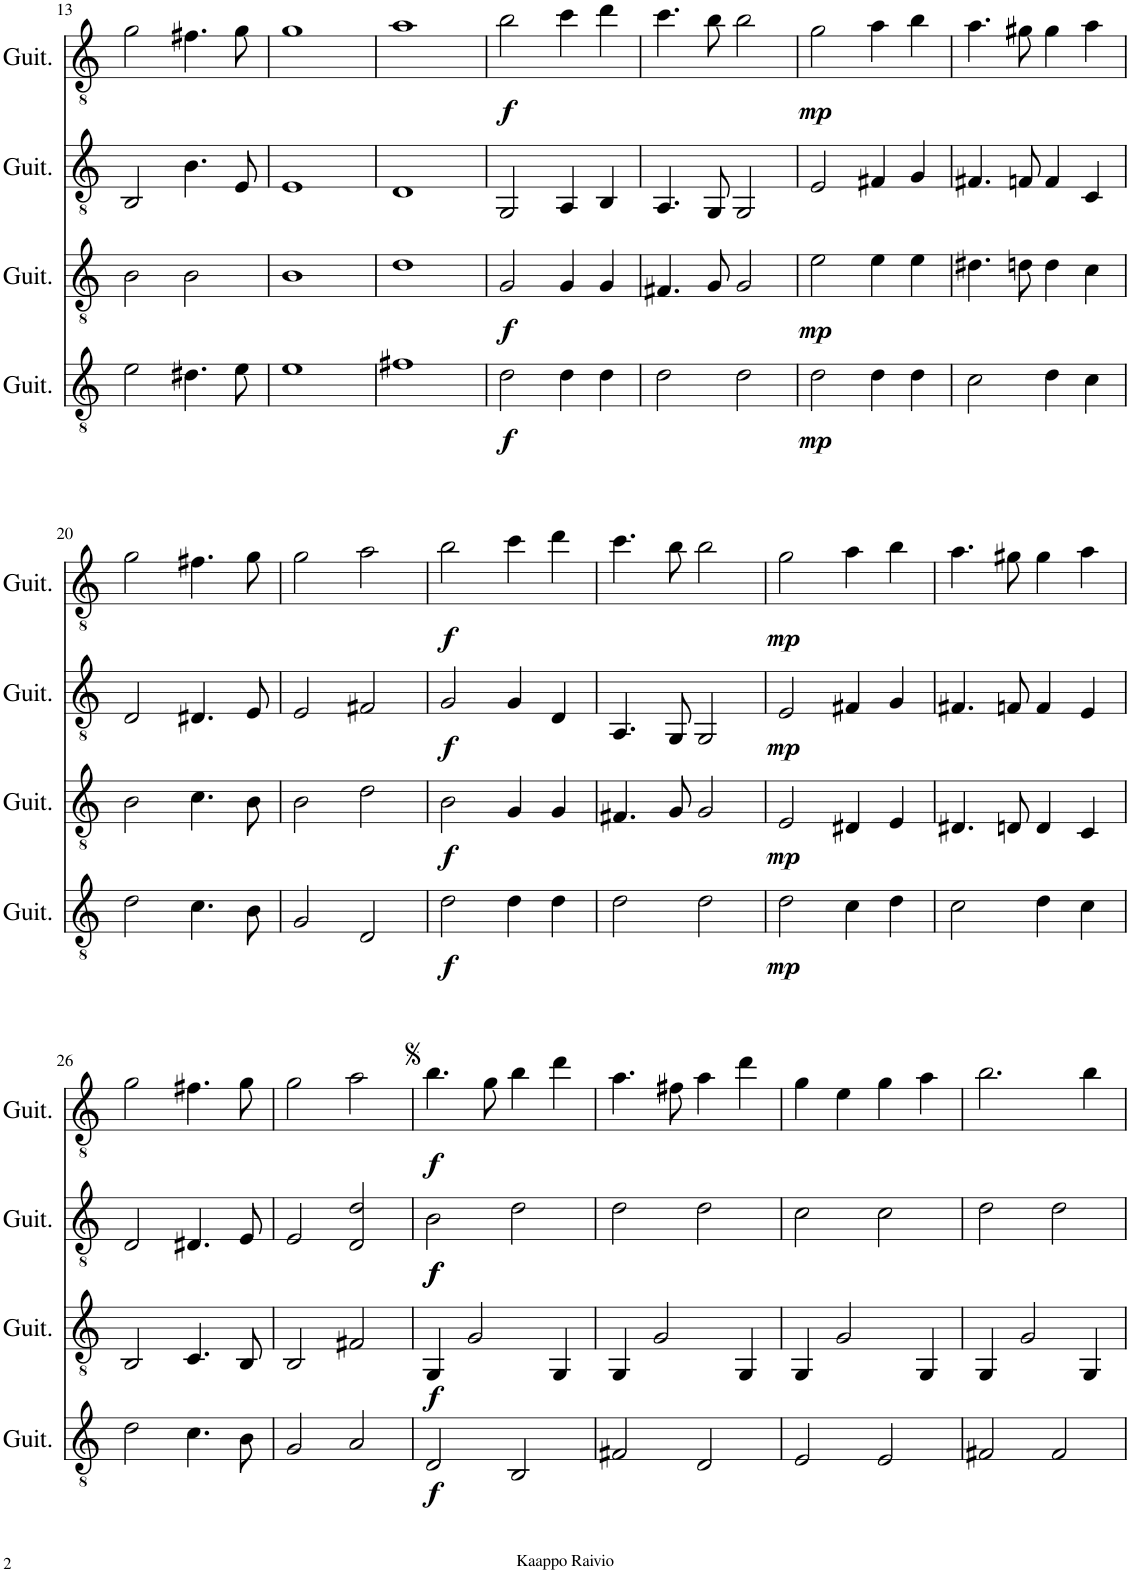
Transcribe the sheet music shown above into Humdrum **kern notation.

**kern	**dynam	**kern	**dynam	**kern	**dynam	**kern	**dynam
*part4	*part4	*part3	*part3	*part2	*part2	*part1	*part1
*staff4	*staff4	*staff3	*staff3	*staff2	*staff2	*staff1	*staff1
*I"Acoustic Guitar	*	*I"Acoustic Guitar	*	*I"Acoustic Guitar	*	*I"Acoustic Guitar	*
*I'Guit.	*	*I'Guit.	*	*I'Guit.	*	*I'Guit.	*
!!LO:PB:g=z
*clefGv2	*	*clefGv2	*	*clefGv2	*	*clefGv2	*
*k[]	*	*k[]	*	*k[]	*	*k[]	*
*M4/4	*	*M4/4	*	*M4/4	*	*M4/4	*
=13	=13	=13	=13	=13	=13	=13	=13
2e\	.	2B\	.	2BB/	.	2g\	.
4.d#X\	.	2B\	.	4.B\	.	4.f#X\	.
8e\	.	.	.	8E/	.	8g\	.
=14	=14	=14	=14	=14	=14	=14	=14
1e	.	1B	.	1E	.	1g	.
=15	=15	=15	=15	=15	=15	=15	=15
1f#X	.	1d	.	1D	.	1a	.
=16	=16	=16	=16	=16	=16	=16	=16
!	!LO:DY:b	!	!LO:DY:b	!	!	!	!LO:DY:b
2d\	f	2G/	f	2GG/	.	2b\	f
4d\	.	4G/	.	4AA/	.	4cc\	.
4d\	.	4G/	.	4BB/	.	4dd\	.
=17	=17	=17	=17	=17	=17	=17	=17
2d\	.	4.F#X/	.	4.AA/	.	4.cc\	.
.	.	8G/	.	8GG/	.	8b\	.
2d\	.	2G/	.	2GG/	.	2b\	.
=18	=18	=18	=18	=18	=18	=18	=18
!	!LO:DY:b	!	!LO:DY:b	!	!	!	!LO:DY:b
2d\	mp	2e\	mp	2E/	.	2g\	mp
4d\	.	4e\	.	4F#X/	.	4a\	.
4d\	.	4e\	.	4G/	.	4b\	.
=19	=19	=19	=19	=19	=19	=19	=19
2c\	.	4.d#X\	.	4.F#X/	.	4.a\	.
.	.	8dn\	.	8Fn/	.	8g#X\	.
4d\	.	4d\	.	4F/	.	4g#\	.
4c\	.	4c\	.	4C/	.	4a\	.
!!LO:LB:g=z
=20	=20	=20	=20	=20	=20	=20	=20
2d\	.	2B\	.	2D/	.	2g\	.
4.c\	.	4.c\	.	4.D#X/	.	4.f#X\	.
8B\	.	8B\	.	8E/	.	8g\	.
=21	=21	=21	=21	=21	=21	=21	=21
2G/	.	2B\	.	2E/	.	2g\	.
2D/	.	2d\	.	2F#X/	.	2a\	.
=22	=22	=22	=22	=22	=22	=22	=22
!	!LO:DY:b	!	!LO:DY:b	!	!LO:DY:b	!	!LO:DY:b
2d\	f	2B\	f	2G/	f	2b\	f
4d\	.	4G/	.	4G/	.	4cc\	.
4d\	.	4G/	.	4D/	.	4dd\	.
=23	=23	=23	=23	=23	=23	=23	=23
2d\	.	4.F#X/	.	4.AA/	.	4.cc\	.
.	.	8G/	.	8GG/	.	8b\	.
2d\	.	2G/	.	2GG/	.	2b\	.
=24	=24	=24	=24	=24	=24	=24	=24
!	!LO:DY:b	!	!LO:DY:b	!	!LO:DY:b	!	!LO:DY:b
2d\	mp	2E/	mp	2E/	mp	2g\	mp
4c\	.	4D#X/	.	4F#X/	.	4a\	.
4d\	.	4E/	.	4G/	.	4b\	.
=25	=25	=25	=25	=25	=25	=25	=25
2c\	.	4.D#X/	.	4.F#X/	.	4.a\	.
.	.	8Dn/	.	8Fn/	.	8g#X\	.
4d\	.	4D/	.	4F/	.	4g#\	.
4c\	.	4C/	.	4E/	.	4a\	.
!!LO:LB:g=z
=26	=26	=26	=26	=26	=26	=26	=26
2d\	.	2BB/	.	2D/	.	2g\	.
4.c\	.	4.C/	.	4.D#X/	.	4.f#X\	.
8B\	.	8BB/	.	8E/	.	8g\	.
=27	=27	=27	=27	=27	=27	=27	=27
2G/	.	2BB/	.	2E/	.	2g\	.
2A/	.	2F#X/	.	2D/ 2d/	.	2a\	.
=28	=28	=28	=28	=28	=28	=28	=28
!	!LO:DY:b	!	!LO:DY:b	!	!LO:DY:b	!	!
!	!	!	!	!	!LO:DY:n=1:b	!	!LO:DY:b
2D/	f	4GG/	f	2B\	f f	4.b\	f
.	.	2G/	.	.	.	.	.
.	.	.	.	.	.	8g\	.
2BB/	.	.	.	2d\	.	4b\	.
.	.	4GG/	.	.	.	4dd\	.
=29	=29	=29	=29	=29	=29	=29	=29
2F#X/	.	4GG/	.	2d\	.	4.a\	.
.	.	2G/	.	.	.	.	.
.	.	.	.	.	.	8f#X\	.
2D/	.	.	.	2d\	.	4a\	.
.	.	4GG/	.	.	.	4dd\	.
=30	=30	=30	=30	=30	=30	=30	=30
2E/	.	4GG/	.	2c\	.	4g\	.
.	.	2G/	.	.	.	4e\	.
2E/	.	.	.	2c\	.	4g\	.
.	.	4GG/	.	.	.	4a\	.
=31	=31	=31	=31	=31	=31	=31	=31
2F#X/	.	4GG/	.	2d\	.	2.b\	.
.	.	2G/	.	.	.	.	.
2F#/	.	.	.	2d\	.	.	.
.	.	4GG/	.	.	.	4b\	.
=	=	=	=	=	=	=	=
*-	*-	*-	*-	*-	*-	*-	*-
